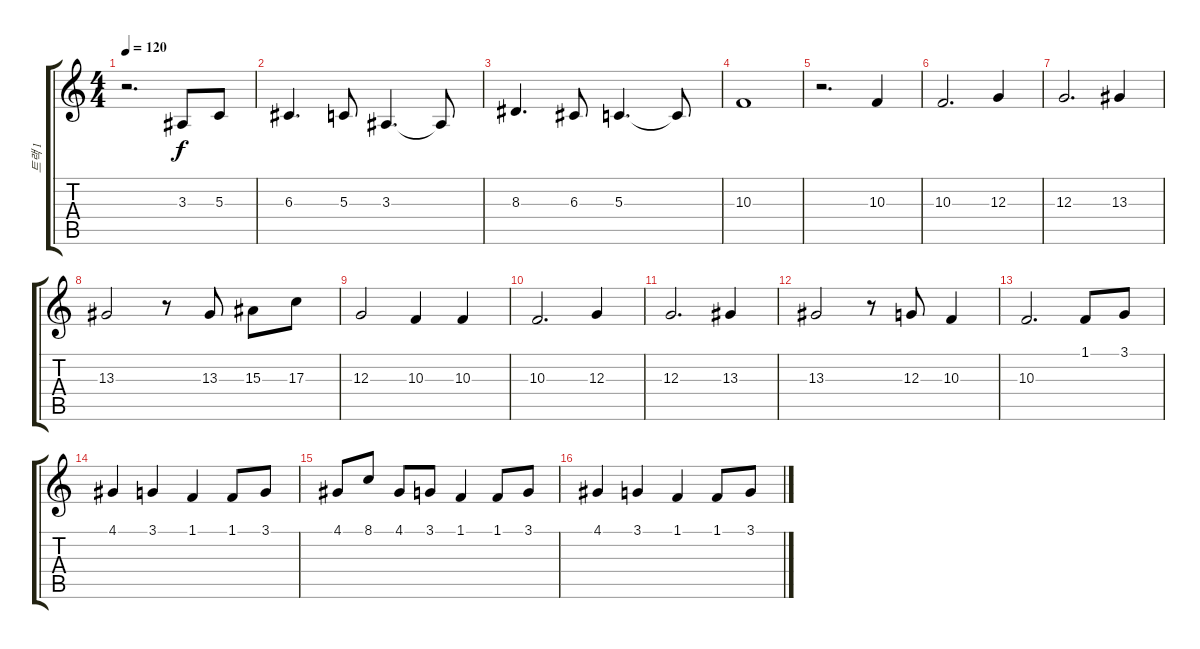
\track ("트랙 1" "트랙 1") {instrument lead6voice}
\staff {score tabs}
\tuning (E4 B3 G3 D3 A2 E2) {hide}
\ts (4 4)
\tempo 120
\clef g2
\ks c
r.2{d dy f} 3.3.8 5.3.8 |
6.3.4{d} 5.3.8 3.3.4{d} 3.3{t}.8 |
8.3.4{d} 6.3.8 5.3.4{d} 5.3{t}.8 |
10.3.1 |
r.2{d} 10.3.4 |
10.3.2{d} 12.3.4 |
12.3.2{d} 13.3.4 |
13.3.2 r.8 13.3.8 15.3.8 17.3.8 |
12.3.2 10.3.4 10.3.4 |
10.3.2{d} 12.3.4 |
12.3.2{d} 13.3.4 |
13.3.2 r.8 12.3.8 10.3.4 |
10.3.2{d} 1.1.8 3.1.8 |
4.1.4 3.1.4 1.1.4 1.1.8 3.1.8 |
4.1.8 8.1.8 4.1.8 3.1.8 1.1.4 1.1.8 3.1.8 |
4.1.4 3.1.4 1.1.4 1.1.8 3.1.8
